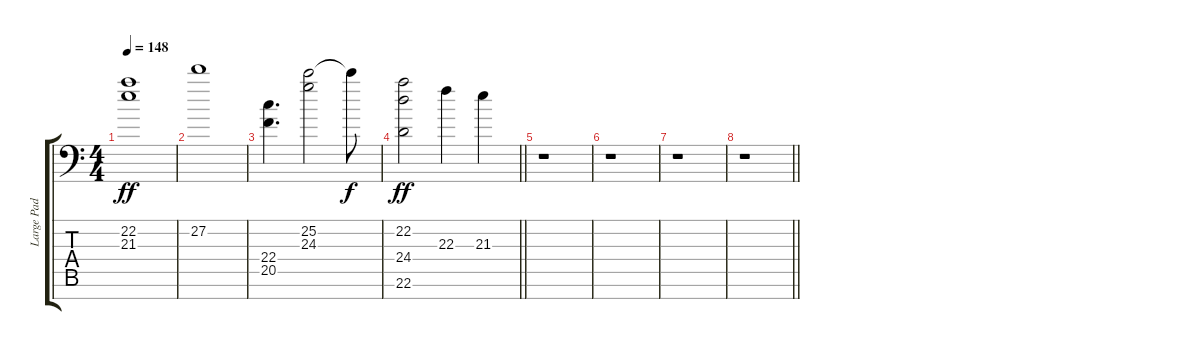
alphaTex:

\track ("Large Pad" "Large Pad") {instrument pad2warm}
\staff {score tabs}
\tuning (C8 B3 G3 D3 A2 E2 C-1) {hide}
\ts (4 4)
\tempo 148
\clef f4
\ks c
(22.2 21.3).1{dy ff} |
27.2.1 |
(22.4 20.5).4{d} (25.2 24.3).2 25.2{t}.8{dy f} |
\barLineRight lightlight
(22.2 24.4 22.6).2{dy ff} 22.3.4 21.3.4 |
r.1 |
r.1 |
r.1 |
\barLineRight lightlight
r.1
